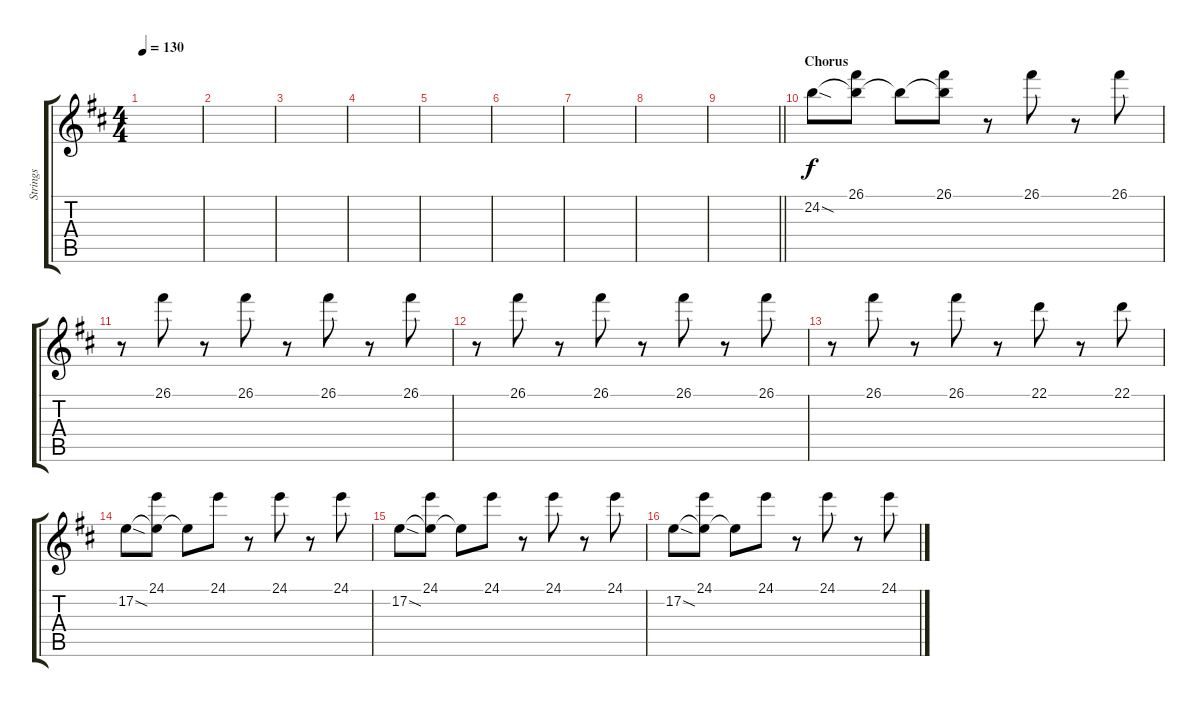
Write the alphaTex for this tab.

\track ("Strings" "Strings") {instrument stringensemble1}
\staff {score tabs}
\tuning (E4 B3 G3 D3 A2 E2) {hide}
\ts (4 4)
\tempo 130
\clef g2
\ks d
|
|
|
|
|
|
|
|
\barLineRight lightlight
|
\section ("" "Chorus")
24.2{sod}.8 (26.1 24.2{t}).8 24.2{t}.8 (26.1 24.2{t}).8 r.8 26.1.8 r.8 26.1.8 |
r.8 26.1.8 r.8 26.1.8 r.8 26.1.8 r.8 26.1.8 |
r.8 26.1.8 r.8 26.1.8 r.8 26.1.8 r.8 26.1.8 |
r.8 26.1.8 r.8 26.1.8 r.8 22.1.8 r.8 22.1.8 |
17.2{sod}.8 (24.1 17.2{t}).8 17.2{t}.8 24.1.8 r.8 24.1.8 r.8 24.1.8 |
17.2{sod}.8 (24.1 17.2{t}).8 17.2{t}.8 24.1.8 r.8 24.1.8 r.8 24.1.8 |
17.2{sod}.8 (24.1 17.2{t}).8 17.2{t}.8 24.1.8 r.8 24.1.8 r.8 24.1.8
